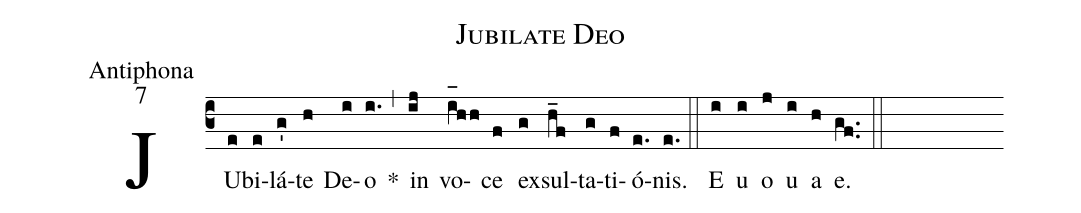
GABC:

name:Jubilate Deo;
office-part:Antiphona;
mode:7;
%%
(c3) JU(e)bi(e)lá(g')te(h) De(i)o(i.) *(,) in(ij) vo(i_[oh:h]hh)ce(f) ex(g)sul(h_f)ta(g)ti(f)ó(e.)nis.(e.) (::) <eu>E(i) u(i) o(j) u(i) a(h) e.</eu>(gf..) (::)
